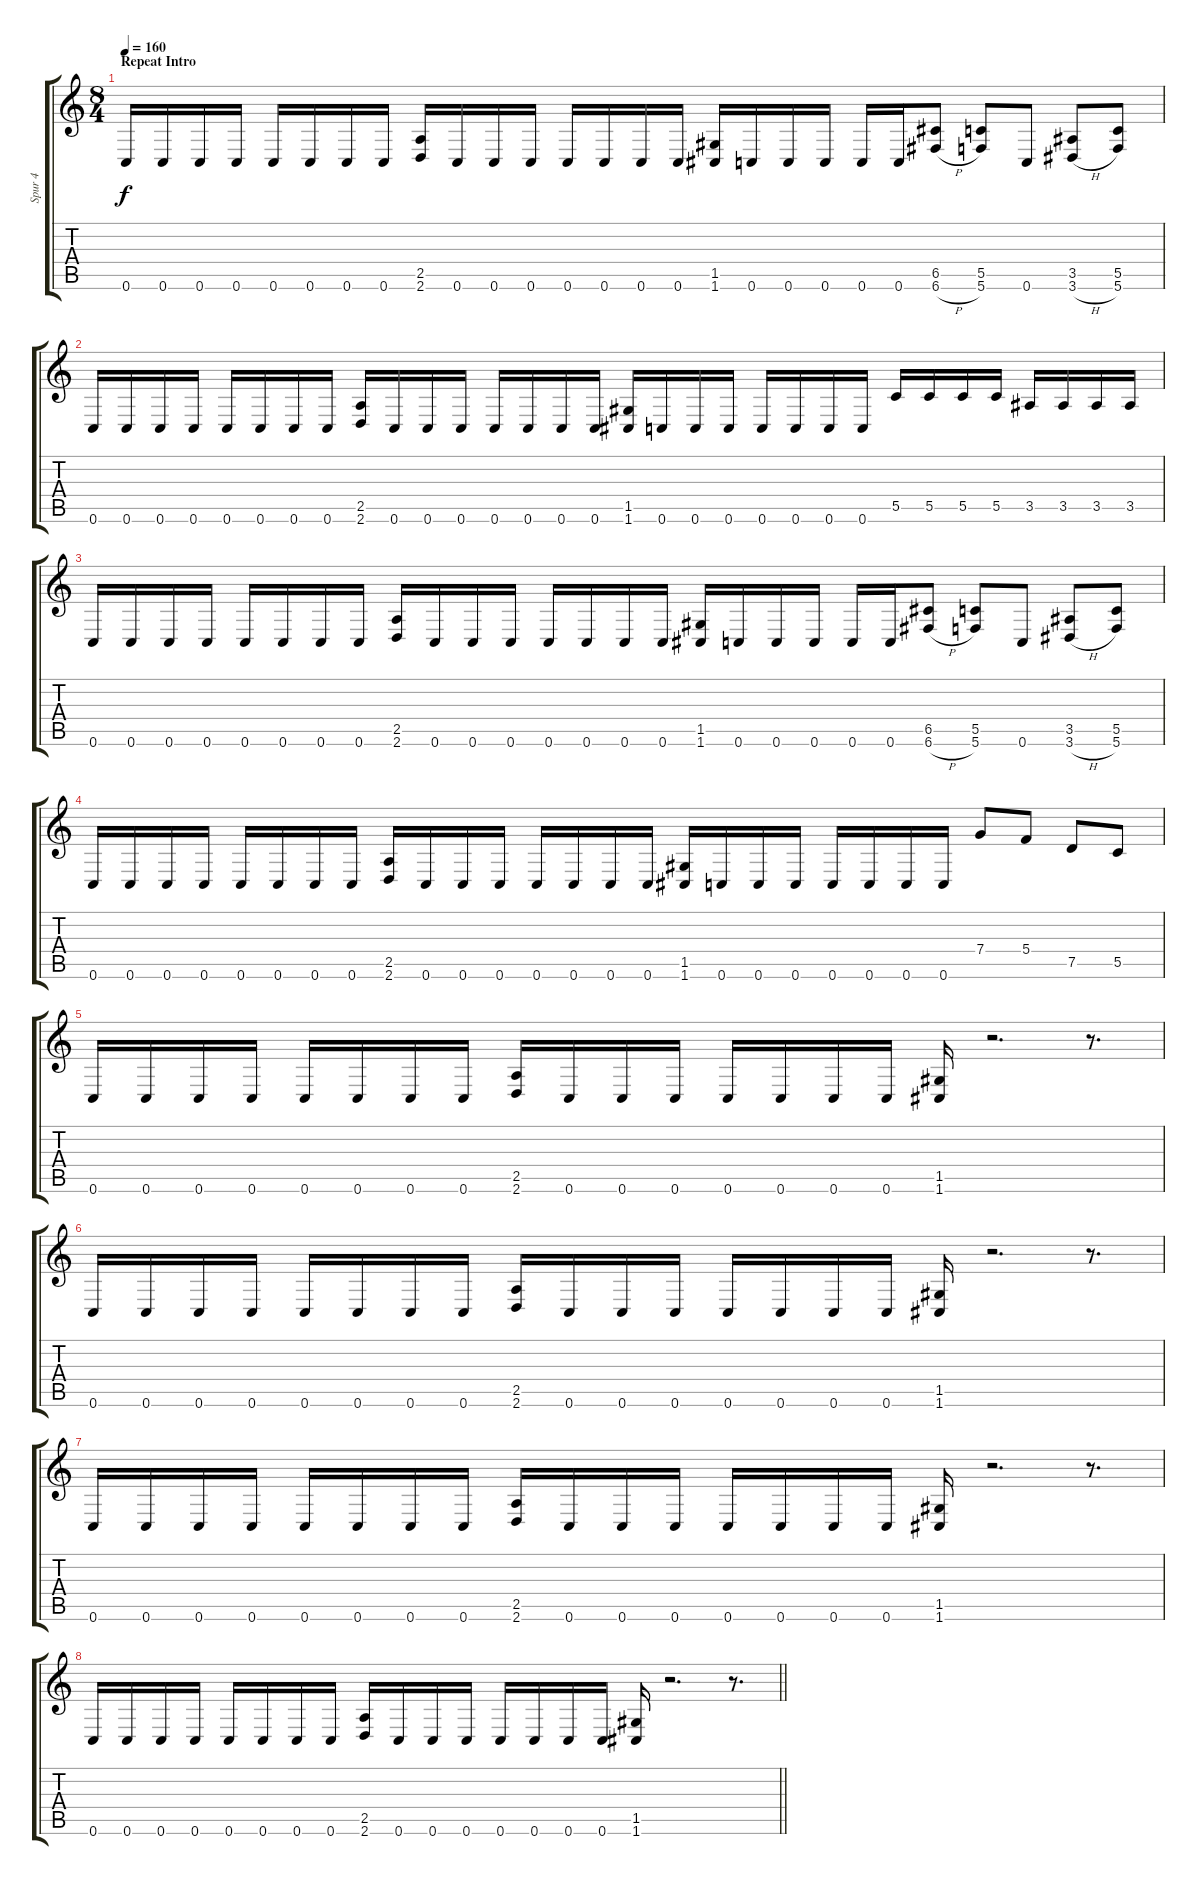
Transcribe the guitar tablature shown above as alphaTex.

\track ("Spur 4" "Spur 4") {instrument distortionguitar}
\staff {score tabs}
\tuning (D4 A3 F3 C3 G2 C2) {hide}
\ts (8 4)
\section ("" "Repeat Intro")
\tempo 160
\clef g2
\ks c
0.6.16{dy f} 0.6.16 0.6.16 0.6.16 0.6.16 0.6.16 0.6.16 0.6.16 (2.5 2.6).16 0.6.16 0.6.16 0.6.16 0.6.16 0.6.16 0.6.16 0.6.16 (1.5 1.6).16 0.6.16 0.6.16 0.6.16 0.6.16 0.6.16 (6.5 6.6{h}).8 (5.5 5.6).8 0.6.8 (3.5 3.6{h}).8 (5.5 5.6).8 |
0.6.16 0.6.16 0.6.16 0.6.16 0.6.16 0.6.16 0.6.16 0.6.16 (2.5 2.6).16 0.6.16 0.6.16 0.6.16 0.6.16 0.6.16 0.6.16 0.6.16 (1.5 1.6).16 0.6.16 0.6.16 0.6.16 0.6.16 0.6.16 0.6.16 0.6.16 5.5.16 5.5.16 5.5.16 5.5.16 3.5.16 3.5.16 3.5.16 3.5.16 |
0.6.16 0.6.16 0.6.16 0.6.16 0.6.16 0.6.16 0.6.16 0.6.16 (2.5 2.6).16 0.6.16 0.6.16 0.6.16 0.6.16 0.6.16 0.6.16 0.6.16 (1.5 1.6).16 0.6.16 0.6.16 0.6.16 0.6.16 0.6.16 (6.5 6.6{h}).8 (5.5 5.6).8 0.6.8 (3.5 3.6{h}).8 (5.5 5.6).8 |
0.6.16 0.6.16 0.6.16 0.6.16 0.6.16 0.6.16 0.6.16 0.6.16 (2.5 2.6).16 0.6.16 0.6.16 0.6.16 0.6.16 0.6.16 0.6.16 0.6.16 (1.5 1.6).16 0.6.16 0.6.16 0.6.16 0.6.16 0.6.16 0.6.16 0.6.16 7.4.8 5.4.8 7.5.8 5.5.8 |
0.6.16 0.6.16 0.6.16 0.6.16 0.6.16 0.6.16 0.6.16 0.6.16 (2.5 2.6).16 0.6.16 0.6.16 0.6.16 0.6.16 0.6.16 0.6.16 0.6.16 (1.5 1.6).16 r.2{d} r.8{d} |
0.6.16 0.6.16 0.6.16 0.6.16 0.6.16 0.6.16 0.6.16 0.6.16 (2.5 2.6).16 0.6.16 0.6.16 0.6.16 0.6.16 0.6.16 0.6.16 0.6.16 (1.5 1.6).16 r.2{d} r.8{d} |
0.6.16 0.6.16 0.6.16 0.6.16 0.6.16 0.6.16 0.6.16 0.6.16 (2.5 2.6).16 0.6.16 0.6.16 0.6.16 0.6.16 0.6.16 0.6.16 0.6.16 (1.5 1.6).16 r.2{d} r.8{d} |
\barLineRight lightlight
0.6.16 0.6.16 0.6.16 0.6.16 0.6.16 0.6.16 0.6.16 0.6.16 (2.5 2.6).16 0.6.16 0.6.16 0.6.16 0.6.16 0.6.16 0.6.16 0.6.16 (1.5 1.6).16 r.2{d} r.8{d}
